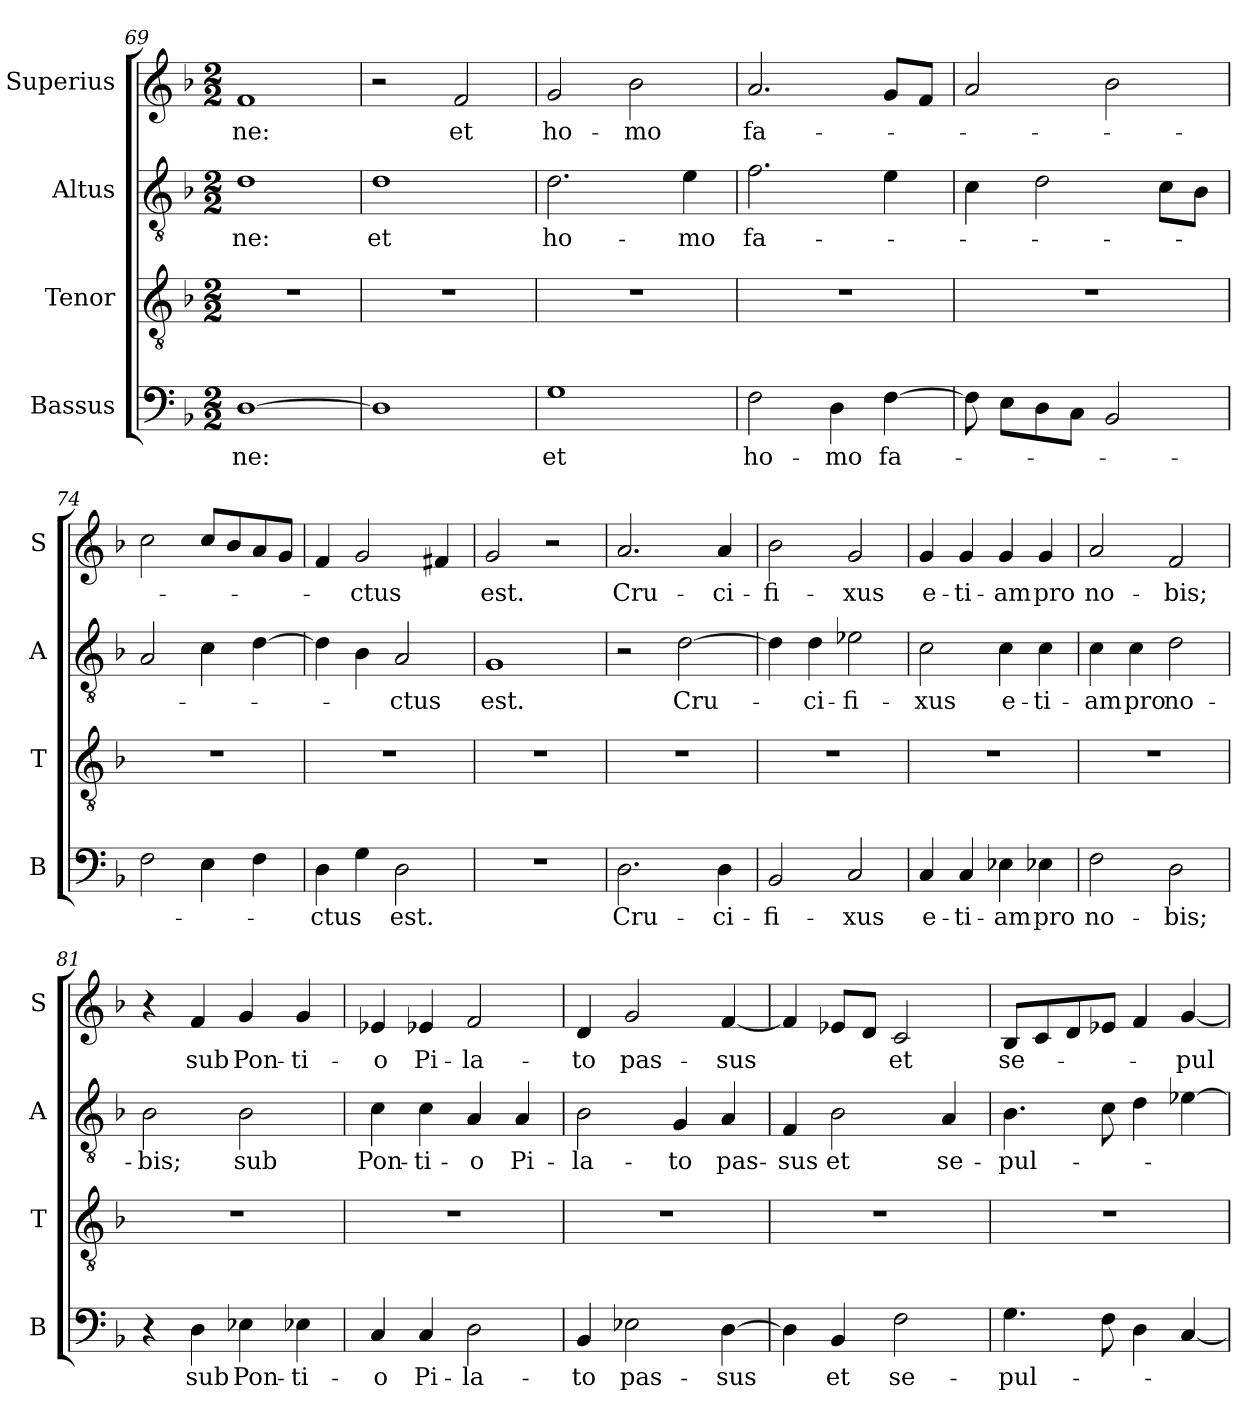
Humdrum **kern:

**kern	**text	**kern	**kern	**text	**kern	**text
*part4	*part4	*part3	*part2	*part2	*part1	*part1
*staff4	*staff4	*staff3	*staff2	*staff2	*staff1	*staff1
*I"Bassus	*	*I"Tenor	*I"Altus	*	*I"Superius	*
*I'B	*	*I'T	*I'A	*	*I'S	*
*clefF4	*	*clefGv2	*clefGv2	*	*clefG2	*
*k[b-]	*	*k[b-]	*k[b-]	*	*k[b-]	*
*M2/2	*	*M2/2	*M2/2	*	*M2/2	*
=69	=69	=69	=69	=69	=69	=69
!	!	!	!	!LO:LY:i	!	!
[1D	-ne:	1r	1d	-ne:	1f	-ne:
=70	=70	=70	=70	=70	=70	=70
1D]	.	1r	1d	et	2r	.
.	.	.	.	.	2f	et
=71	=71	=71	=71	=71	=71	=71
1G	et	1r	2.d	ho-	2g	ho-
.	.	.	.	.	2b-	-mo
.	.	.	4e	-mo	.	.
=72	=72	=72	=72	=72	=72	=72
2F	ho-	1r	2.f	fa-	2.a	fa-
4D	-mo	.	.	.	.	.
[4F	fa-	.	4e	.	8gL	.
.	.	.	.	.	8fJ	.
=73	=73	=73	=73	=73	=73	=73
8F]	.	1r	4c	.	2a	.
8EL	.	.	.	.	.	.
8D	.	.	2d	.	.	.
8CJ	.	.	.	.	.	.
2BB-	.	.	.	.	2b-	.
.	.	.	8cL	.	.	.
.	.	.	8B-J	.	.	.
=74	=74	=74	=74	=74	=74	=74
2F	.	1r	2A	.	2cc	.
4E	.	.	4c	.	8ccL	.
.	.	.	.	.	8b-	.
4F	.	.	[4d	.	8a	.
.	.	.	.	.	8gJ	.
=75	=75	=75	=75	=75	=75	=75
4D	-ctus	1r	4d]	.	4f	.
4G	.	.	4B-	.	2g	-ctus
2D	est.	.	2A	-ctus	.	.
.	.	.	.	.	4f#X	.
=76	=76	=76	=76	=76	=76	=76
1r	.	1r	1G	est.	2g	est.
.	.	.	.	.	2r	.
=77	=77	=77	=77	=77	=77	=77
2.D	Cru-	1r	2r	.	2.a	Cru-
.	.	.	[2d	Cru-	.	.
4D	-ci-	.	.	.	4a	-ci-
=78	=78	=78	=78	=78	=78	=78
2BB-	-fi-	1r	4d]	.	2b-	-fi-
.	.	.	4d	-ci-	.	.
2C	-xus	.	2e-X	-fi-	2g	-xus
=79	=79	=79	=79	=79	=79	=79
4C	e-	1r	2c	-xus	4g	e-
4C	-ti-	.	.	.	4g	-ti-
4E-X	-am	.	4c	e-	4g	-am
4E-X	pro	.	4c	-ti-	4g	pro
=80	=80	=80	=80	=80	=80	=80
2F	no-	1r	4c	-am	2a	no-
.	.	.	4c	pro	.	.
2D	-bis;	.	2d	no-	2f	-bis;
=81	=81	=81	=81	=81	=81	=81
4r	.	1r	2B-	-bis;	4r	.
4D	sub	.	.	.	4f	sub
4E-X	Pon-	.	2B-	sub	4g	Pon-
4E-X	-ti-	.	.	.	4g	-ti-
=82	=82	=82	=82	=82	=82	=82
4C	-o	1r	4c	Pon-	4e-X	-o
4C	Pi-	.	4c	-ti-	4e-X	Pi-
2D	-la-	.	4A	-o	2f	-la-
.	.	.	4A	Pi-	.	.
=83	=83	=83	=83	=83	=83	=83
4BB-	-to	1r	2B-	-la-	4d	-to
2E-X	pas-	.	.	.	2g	pas-
.	.	.	4G	-to	.	.
[4D	-sus	.	4A	pas-	[4f	-sus
=84	=84	=84	=84	=84	=84	=84
4D]	.	1r	4F	-sus	4f]	.
!	!LO:LY:i	!	!	!	!	!
4BB-	et	.	2B-	et	8e-XL	.
.	.	.	.	.	8dJ	.
!	!LO:LY:i	!	!	!	!	!LO:LY:i
2F	se-	.	.	.	2c	et
.	.	.	4A	se-	.	.
=85	=85	=85	=85	=85	=85	=85
!	!LO:LY:i	!	!	!	!	!LO:LY:i
4.G	-pul-	1r	4.B-	-pul-	8B-L	se-
.	.	.	.	.	8c	.
.	.	.	.	.	8d	.
8F	.	.	8c	.	8e-XJ	.
4D	.	.	4d	.	4f	.
!	!	!	!	!	!	!LO:LY:i
[4C	.	.	[4e-X	.	[4g	-pul-
=	=	=	=	=	=	=
*-	*-	*-	*-	*-	*-	*-
